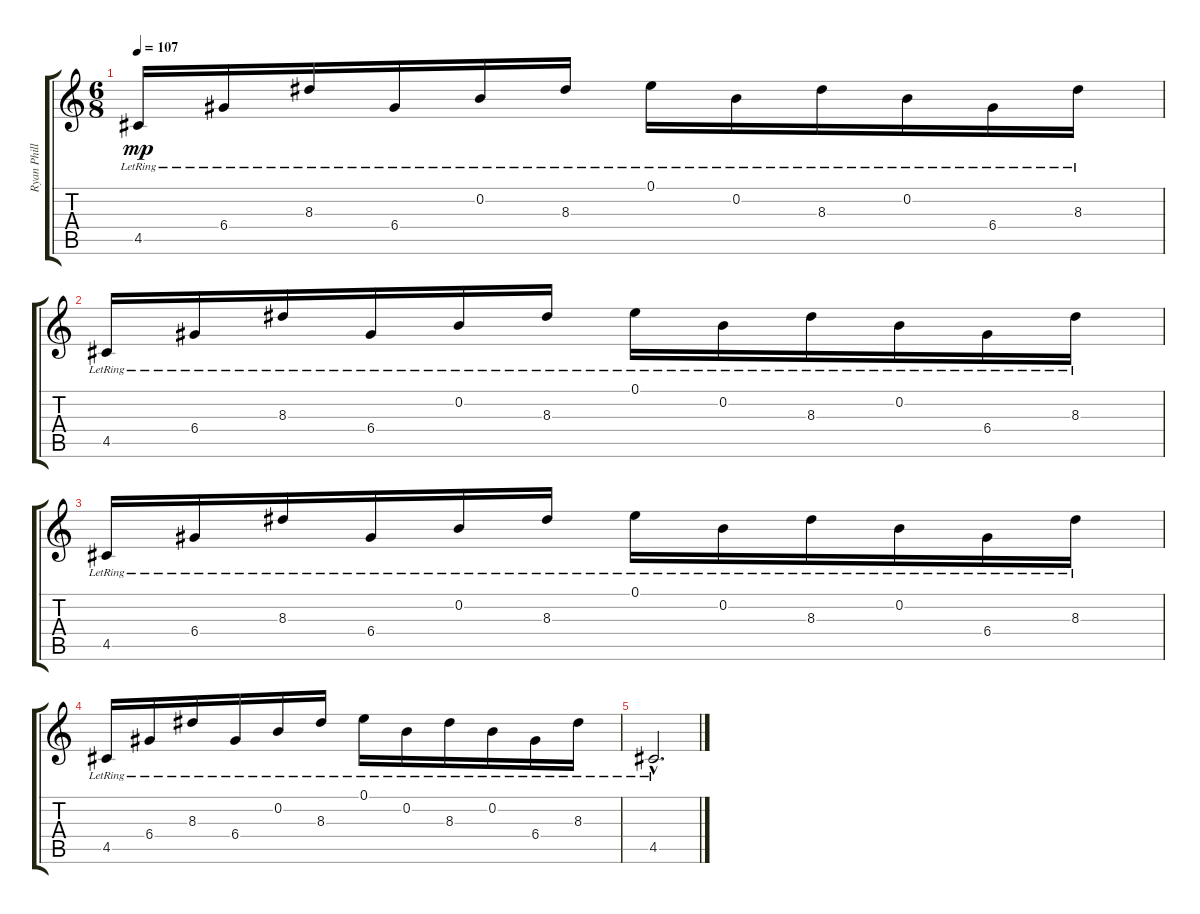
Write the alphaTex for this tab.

\track ("Ryan Phillips | Lead" "Ryan Phill") {instrument acousticguitarsteel}
\staff {score tabs}
\tuning (E4 B3 G3 D3 A2 E2) {hide}
\ts (6 8)
\tempo 107
\clef g2
\ks c
4.5{lr}.16{dy mp} 6.4{lr}.16 8.3{lr}.16 6.4{lr}.16 0.2{lr}.16 8.3{lr}.16 0.1{lr}.16 0.2{lr}.16 8.3{lr}.16 0.2{lr}.16 6.4{lr}.16 8.3{lr}.16 |
4.5{lr}.16 6.4{lr}.16 8.3{lr}.16 6.4{lr}.16 0.2{lr}.16 8.3{lr}.16 0.1{lr}.16 0.2{lr}.16 8.3{lr}.16 0.2{lr}.16 6.4{lr}.16 8.3{lr}.16 |
4.5{lr}.16 6.4{lr}.16 8.3{lr}.16 6.4{lr}.16 0.2{lr}.16 8.3{lr}.16 0.1{lr}.16 0.2{lr}.16 8.3{lr}.16 0.2{lr}.16 6.4{lr}.16 8.3{lr}.16 |
4.5{lr}.16 6.4{lr}.16 8.3{lr}.16 6.4{lr}.16 0.2{lr}.16 8.3{lr}.16 0.1{lr}.16 0.2{lr}.16 8.3{lr}.16 0.2{lr}.16 6.4{lr}.16 8.3{lr}.16 |
4.5{hac lr}.2{d}
